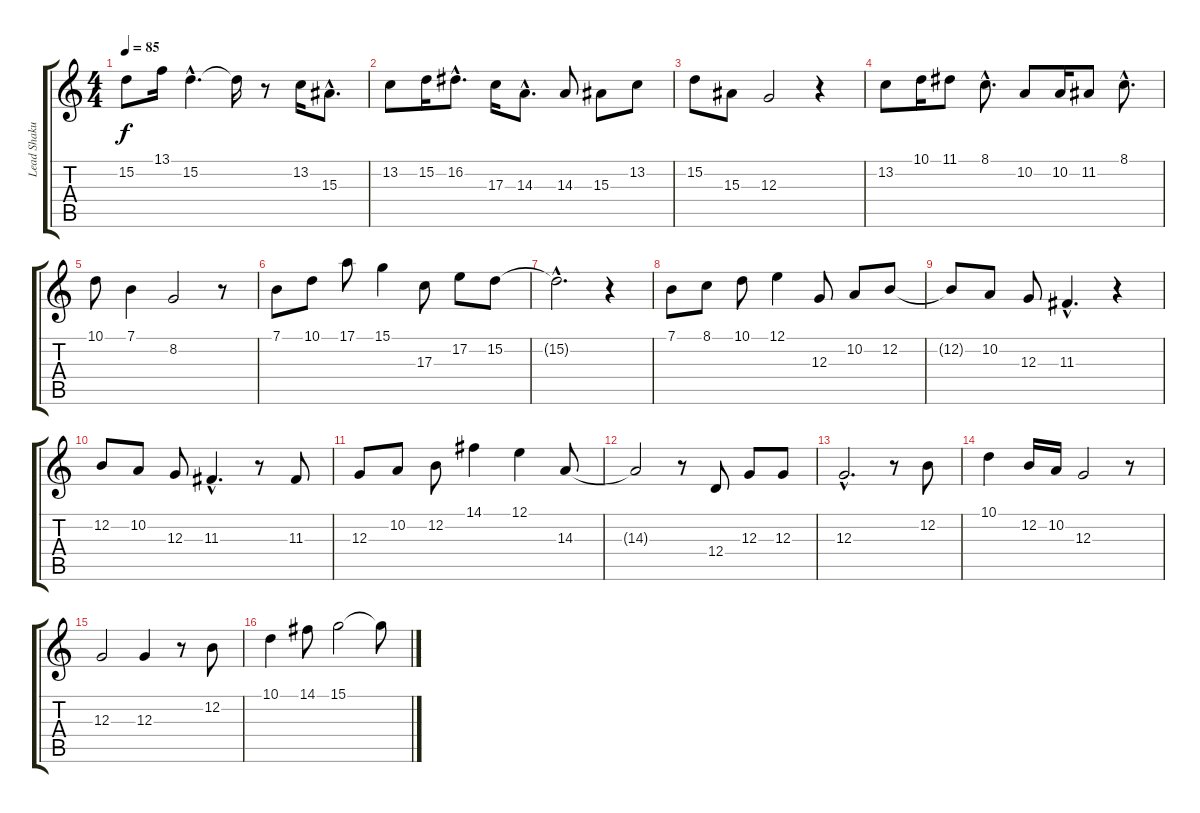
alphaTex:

\track ("Lead Shakuhachi" "Lead Shaku") {instrument shakuhachi}
\staff {score tabs}
\tuning (E4 B3 G3 D3 A2 E2) {hide}
\ts (4 4)
\tempo 85
\clef g2
\ks c
15.2.8{dy f} 13.1.16 15.2{hac}.4{d} 15.2{t}.16 r.8 13.2.16 15.3{hac}.8{d} |
13.2.8 15.2.16 16.2{hac}.8{d} 17.3.16 14.3{hac}.8{d} 14.3.8 15.3.8 13.2.8 |
15.2.8 15.3.8 12.3.2 r.4 |
13.2.8 10.1.16 11.1.8 8.1{hac}.8{d} 10.2.8 10.2.16 11.2.8 8.1{hac}.8{d} |
10.1.8 7.1.4 8.2.2 r.8 |
7.1.8 10.1.8 17.1.8 15.1.4 17.3.8 17.2.8 15.2.8 |
15.2{hac t}.2{d} r.4 |
7.1.8 8.1.8 10.1.8 12.1.4 12.3.8 10.2.8 12.2.8 |
12.2{t}.8 10.2.8 12.3.8 11.3{hac}.4{d} r.4 |
12.2.8 10.2.8 12.3.8 11.3{hac}.4{d} r.8 11.3.8 |
12.3.8 10.2.8 12.2.8 14.1.4 12.1.4 14.3.8 |
14.3{t}.2 r.8 12.4.8 12.3.8 12.3.8 |
12.3{hac}.2{d} r.8 12.2.8 |
10.1.4 12.2.16 10.2.16 12.3.2 r.8 |
12.3.2 12.3.4 r.8 12.2.8 |
10.1.4 14.1.8 15.1.2 15.1{t}.8
